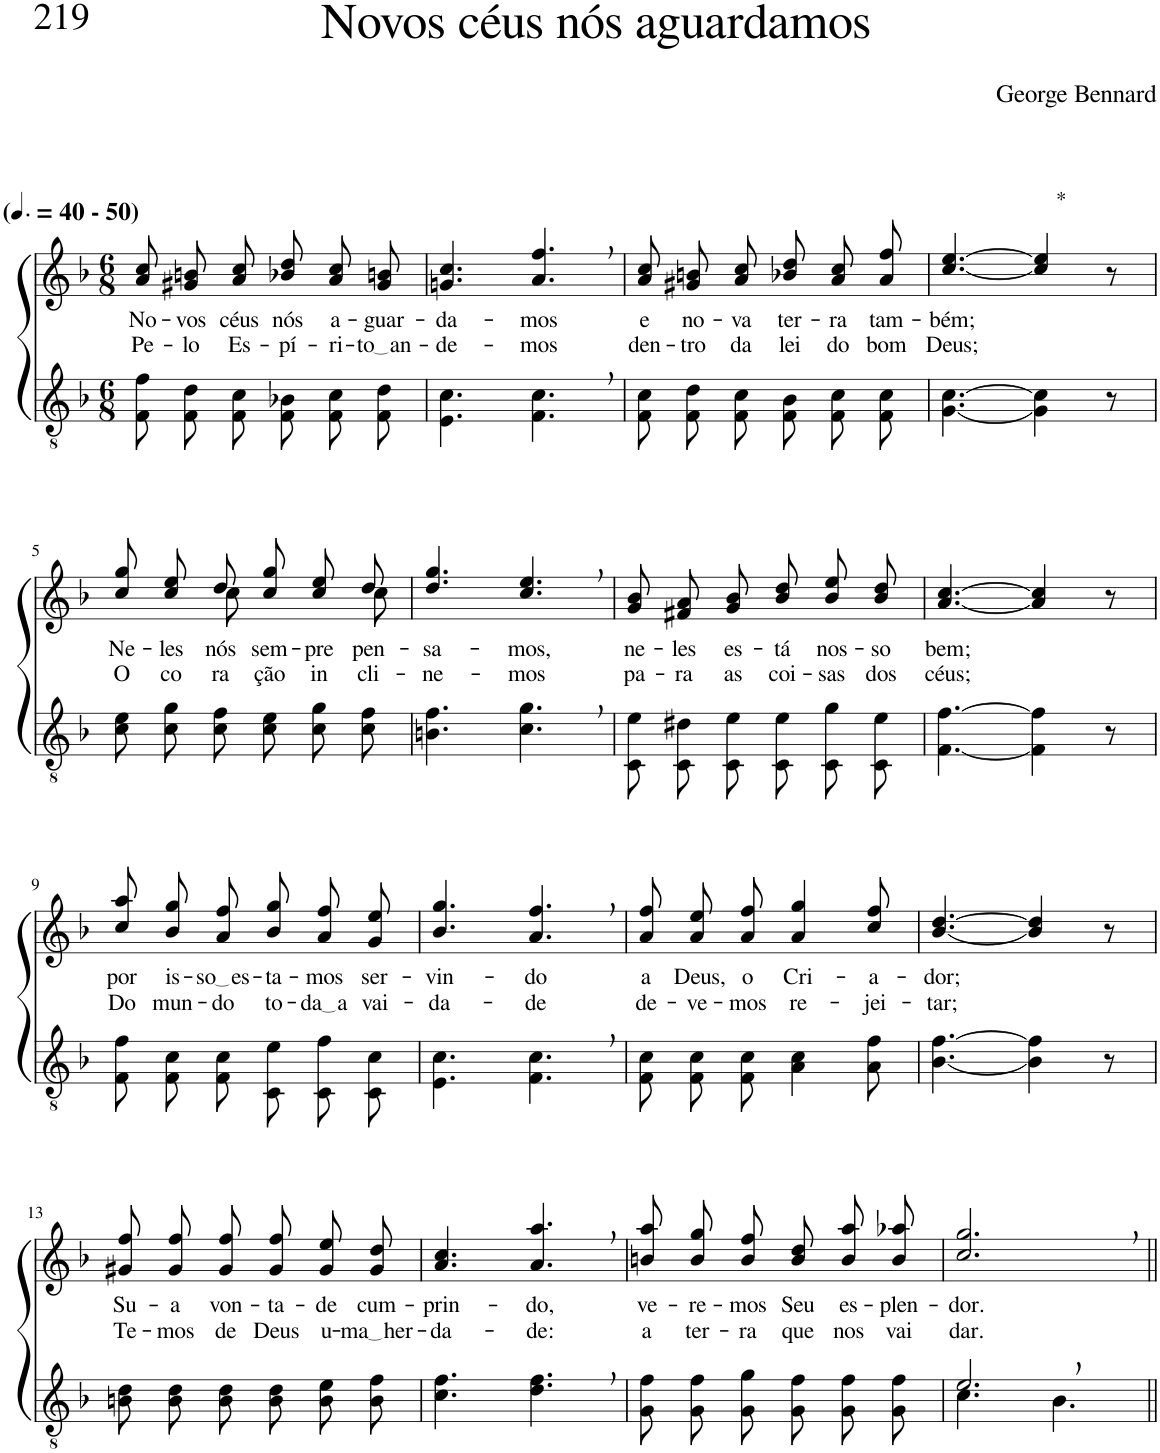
**kern	**kern	**text	**text
*part2	*part1	*part1	*part1
*staff2	*staff1	*staff1	*staff1
*I"Parte III e IV	*I"Parte I e II	*	*
*clefGv2	*clefG2	*	*
*Trd4c7	*Trd4c7	*	*
*k[b-]	*k[b-]	*	*
*M6/8	*M6/8	*	*
*MM60	*MM60	*	*
=1	=1	=1	=1
!	!LO:TX:a:B:t=(	!	!
!	!LO:TX:a:B:t=- 50)	!	!
!	!	!LO:LY:b	!LO:LY:b
8F/ 8f/L	8a\ 8cc\L	No-	Pe-
!	!	!LO:LY:b	!LO:LY:b
8F/ 8d/	8g#X\ 8bn\	-vos	-lo
!	!	!LO:LY:b	!LO:LY:b
8F/ 8c/J	8a\ 8cc\J	céus	Es-
!	!	!LO:LY:b	!LO:LY:b
8F/ 8B-X/L	8b-X\ 8dd\L	nós	-pí-
!	!	!LO:LY:b	!LO:LY:b
8F/ 8c/	8a\ 8cc\	a-	-ri-
!	!	!LO:LY:b	!LO:LY:b
8F/ 8d/J	8g#\ 8bn\J	-guar-	to an
=2	=2	=2	=2
!	!	!LO:LY:b	!LO:LY:b
4.E\ 4.c\	4.gn/ 4.cc/	-da-	-de-
!	!	!LO:LY:b	!LO:LY:b
4.F\, 4.c\,	4.a/, 4.ff/,	-mos	-mos
=3	=3	=3	=3
!	!	!LO:LY:b	!LO:LY:b
8F/ 8c/L	8a\ 8cc\L	e	den-
!	!	!LO:LY:b	!LO:LY:b
8F/ 8d/	8g#X\ 8bn\	no-	-tro
!	!	!LO:LY:b	!LO:LY:b
8F/ 8c/J	8a\ 8cc\J	-va	da
!	!	!LO:LY:b	!LO:LY:b
8F/ 8B-/L	8b-X\ 8dd\L	ter-	lei
!	!	!LO:LY:b	!LO:LY:b
8F/ 8c/	8a\ 8cc\	-ra	do
!	!	!LO:LY:b	!LO:LY:b
8F/ 8c/J	8a\ 8ff\J	tam-	bom
=4	=4	=4	=4
!	!	!LO:LY:b	!LO:LY:b
[4.G\ [4.c\	[4.cc/ [4.ee/	-bém;	Deus;
!	!LO:TX:a:t=*	!	!
4G\] 4c\]	4cc/] 4ee/]	.	.
8r	8r	.	.
!!LO:LB:g=z
=5	=5	=5	=5
!	!	!LO:LY:b	!LO:LY:b
*	*^	*	*
8c\ 8e\L	8cc\ 8gg\L	4ryy	Ne-	O
!	!	!	!LO:LY:b	!LO:LY:b
8c\ 8g\	8cc\ 8ee\	.	-les	co-
!	!	!	!LO:LY:b	!LO:LY:b
8c\ 8f\J	8dd\J	8cc\	nós	-ra-
!	!	!	!LO:LY:b	!LO:LY:b
8c\ 8e\L	8cc\ 8gg\L	4ryy	sem-	-ção
!	!	!	!LO:LY:b	!LO:LY:b
8c\ 8g\	8cc\ 8ee\	.	-pre	in-
!	!	!	!LO:LY:b	!LO:LY:b
8c\ 8f\J	8dd\J	8cc\	pen-	-cli-
=6	=6	=6	=6	=6
!	!	!	!LO:LY:b	!LO:LY:b
*	*v	*v	*	*
4.Bn\ 4.f\	4.dd/ 4.gg/	-sa-	-ne-
!	!	!LO:LY:b	!LO:LY:b
4.c\, 4.g\,	4.cc/, 4.ee/,	-mos,	-mos
=7	=7	=7	=7
!	!	!LO:LY:b	!LO:LY:b
8C/ 8e/L	8g/ 8b-/L	ne-	pa-
!	!	!LO:LY:b	!LO:LY:b
8C/ 8d#X/	8f#X/ 8a/	-les	-ra
!	!	!LO:LY:b	!LO:LY:b
8C/ 8e/J	8g/ 8b-/J	es-	as
!	!	!LO:LY:b	!LO:LY:b
8C/ 8e/L	8b-\ 8dd\L	-tá	coi-
!	!	!LO:LY:b	!LO:LY:b
8C/ 8g/	8b-\ 8ee\	nos-	-sas
!	!	!LO:LY:b	!LO:LY:b
8C/ 8e/J	8b-\ 8dd\J	-so	dos
=8	=8	=8	=8
!	!	!LO:LY:b	!LO:LY:b
[4.F\ [4.f\	[4.a/ [4.cc/	bem;	céus;
4F\] 4f\]	4a/] 4cc/]	.	.
8r	8r	.	.
!!LO:LB:g=z
=9	=9	=9	=9
!	!	!LO:LY:b	!LO:LY:b
8F/ 8f/L	8cc\ 8aa\L	por	Do
!	!	!LO:LY:b	!LO:LY:b
8F/ 8c/	8b-\ 8gg\	is-	mun-
!	!	!LO:LY:b	!LO:LY:b
8F/ 8c/J	8a\ 8ff\J	so es	-do
!	!	!LO:LY:b	!LO:LY:b
8C/ 8e/L	8b-\ 8gg\L	-ta-	to-
!	!	!LO:LY:b	!LO:LY:b
8C/ 8f/	8a\ 8ff\	-mos	da a
!	!	!LO:LY:b	!LO:LY:b
8C/ 8c/J	8g\ 8ee\J	ser-	vai-
=10	=10	=10	=10
!	!	!LO:LY:b	!LO:LY:b
4.E\ 4.c\	4.b-/ 4.gg/	-vin-	-da-
!	!	!LO:LY:b	!LO:LY:b
4.F\, 4.c\,	4.a/, 4.ff/,	-do	-de
=11	=11	=11	=11
!	!	!LO:LY:b	!LO:LY:b
8F/ 8c/L	8a\ 8ff\L	a	de-
!	!	!LO:LY:b	!LO:LY:b
8F/ 8c/	8a\ 8ee\	Deus,	-ve-
!	!	!LO:LY:b	!LO:LY:b
8F/ 8c/J	8a\ 8ff\J	o	-mos
!	!	!LO:LY:b	!LO:LY:b
4A\ 4c\	4a/ 4gg/	Cri-	re-
!	!	!LO:LY:b	!LO:LY:b
8A\ 8f\	8cc/ 8ff/	-a-	-jei-
=12	=12	=12	=12
!	!	!LO:LY:b	!LO:LY:b
[4.B-\ [4.f\	[4.b-/ [4.dd/	-dor;	-tar;
4B-\] 4f\]	4b-/] 4dd/]	.	.
8r	8r	.	.
!!LO:LB:g=z
=13	=13	=13	=13
!	!	!LO:LY:b	!LO:LY:b
8Bn\ 8d\L	8g#X\ 8ff\L	-Su-	-Te-
!	!	!LO:LY:b	!LO:LY:b
8B\ 8d\	8g#\ 8ff\	-a	-mos
!	!	!LO:LY:b	!LO:LY:b
8B\ 8d\J	8g#\ 8ff\J	von-	de
!	!	!LO:LY:b	!LO:LY:b
8B\ 8d\L	8g#\ 8ff\L	-ta-	Deus
!	!	!LO:LY:b	!LO:LY:b
8B\ 8e\	8g#\ 8ee\	-de	u-
!	!	!LO:LY:b	!LO:LY:b
8B\ 8f\J	8g#\ 8dd\J	cum-	ma her
=14	=14	=14	=14
!	!	!LO:LY:b	!LO:LY:b
4.c\ 4.f\	4.a/ 4.cc/	-prin-	-da-
!	!	!LO:LY:b	!LO:LY:b
4.d\, 4.f\,	4.a/, 4.aa/,	-do,	-de:
=15	=15	=15	=15
!	!	!LO:LY:b	!LO:LY:b
8G\ 8f\L	8bn\ 8aa\L	ve-	a
!	!	!LO:LY:b	!LO:LY:b
8G\ 8f\	8b\ 8gg\	-re-	ter-
!	!	!LO:LY:b	!LO:LY:b
8G\ 8g\J	8b\ 8ff\J	-mos	-ra
!	!	!LO:LY:b	!LO:LY:b
8G\ 8f\L	8b\ 8dd\L	Seu	que
!	!	!LO:LY:b	!LO:LY:b
8G\ 8f\	8b\ 8aa\	es-	nos
!	!	!LO:LY:b	!LO:LY:b
8G\ 8f\J	8b\ 8aa-X\J	-plen-	vai
=16	=16	=16	=16
*^	*	*	*
!	!	!	!LO:LY:b	!LO:LY:b
2.e,/	4.c\	2.cc/, 2.gg/,	-dor.	dar.
.	4.B-\	.	.	.
*v	*v	*	*	*
=||	=||	=||	=||
*-	*-	*-	*-
